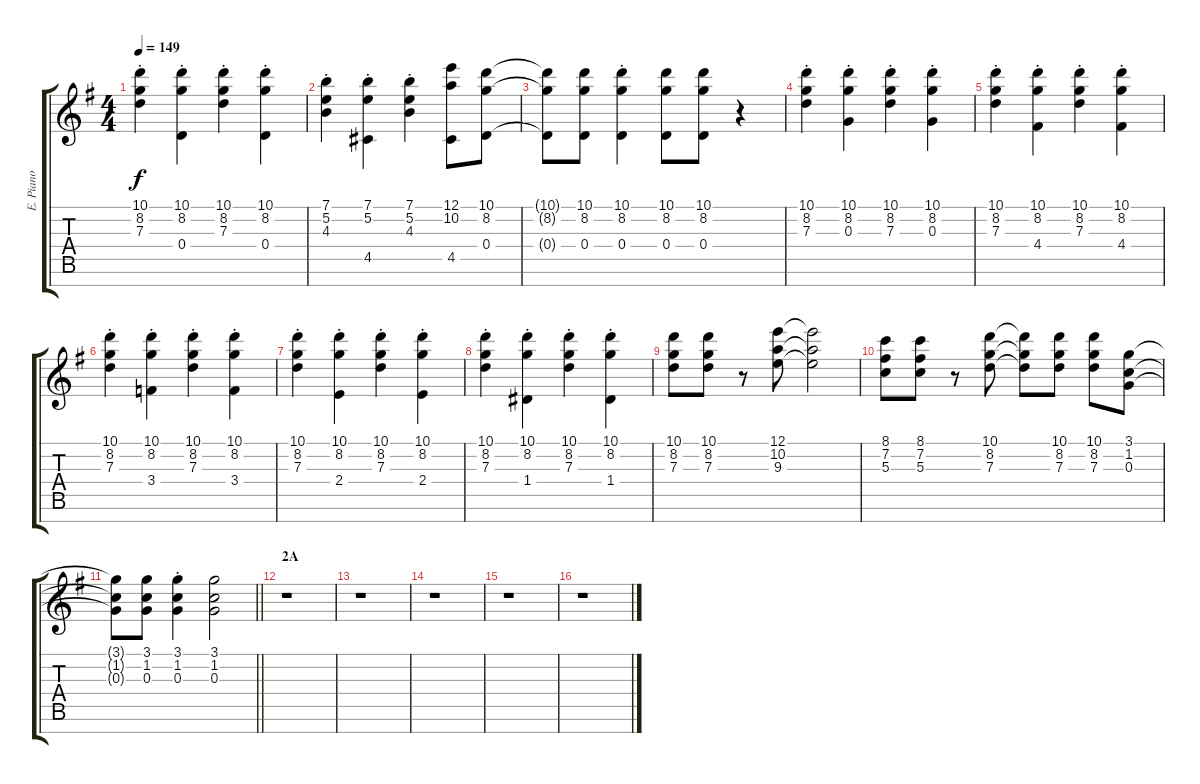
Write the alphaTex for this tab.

\track ("E. Piano" "E. Piano") {instrument electricpiano1}
\staff {score tabs}
\tuning (E5 B4 G4 D4 A3 E3 B2) {hide}
\ts (4 4)
\tempo 149
\clef g2
\ks g
(10.1{st} 8.2{st} 7.3{st}).4{dy f} (10.1{st} 8.2{st} 0.4{st}).4 (10.1{st} 8.2{st} 7.3{st}).4 (10.1{st} 8.2{st} 0.4{st}).4 |
(7.1{st} 5.2{st} 4.3{st}).4 (7.1{st} 5.2{st} 4.5{st}).4 (7.1{st} 5.2{st} 4.3{st}).4 (12.1 10.2 4.5).8 (10.1 8.2 0.4).8 |
(10.1{t} 8.2{t} 0.4{t}).8 (10.1 8.2 0.4).8 (10.1{st} 8.2{st} 0.4{st}).4 (10.1 8.2 0.4).8 (10.1 8.2 0.4).8 r.4 |
(10.1{st} 8.2{st} 7.3{st}).4 (10.1{st} 8.2{st} 0.3{st}).4 (10.1{st} 8.2{st} 7.3{st}).4 (10.1{st} 8.2{st} 0.3{st}).4 |
(10.1{st} 8.2{st} 7.3{st}).4 (10.1{st} 8.2{st} 4.4{st}).4 (10.1{st} 8.2{st} 7.3{st}).4 (10.1{st} 8.2{st} 4.4{st}).4 |
(10.1{st} 8.2{st} 7.3{st}).4 (10.1{st} 8.2{st} 3.4{st}).4 (10.1{st} 8.2{st} 7.3{st}).4 (10.1{st} 8.2{st} 3.4{st}).4 |
(10.1{st} 8.2{st} 7.3{st}).4 (10.1{st} 8.2{st} 2.4{st}).4 (10.1{st} 8.2{st} 7.3{st}).4 (10.1{st} 8.2{st} 2.4{st}).4 |
(10.1{st} 8.2{st} 7.3{st}).4 (10.1{st} 8.2{st} 1.4{st}).4 (10.1{st} 8.2{st} 7.3{st}).4 (10.1{st} 8.2{st} 1.4{st}).4 |
(10.1 8.2 7.3).8 (10.1 8.2 7.3).8 r.8 (12.1 10.2 9.3).8 (12.1{t} 10.2{t} 9.3{t}).2 |
(8.1 7.2 5.3).8 (8.1 7.2 5.3).8 r.8 (10.1 8.2 7.3).8 (10.1{t} 8.2{t} 7.3{t}).8 (10.1 8.2 7.3).8 (10.1 8.2 7.3).8 (3.1 1.2 0.3).8 |
\barLineRight lightlight
(3.1{t} 1.2{t} 0.3{t}).8 (3.1 1.2 0.3).8 (3.1{st} 1.2{st} 0.3{st}).4 (3.1 1.2 0.3).2 |
\section ("" "2A")
r.1 |
r.1 |
r.1 |
r.1 |
r.1
